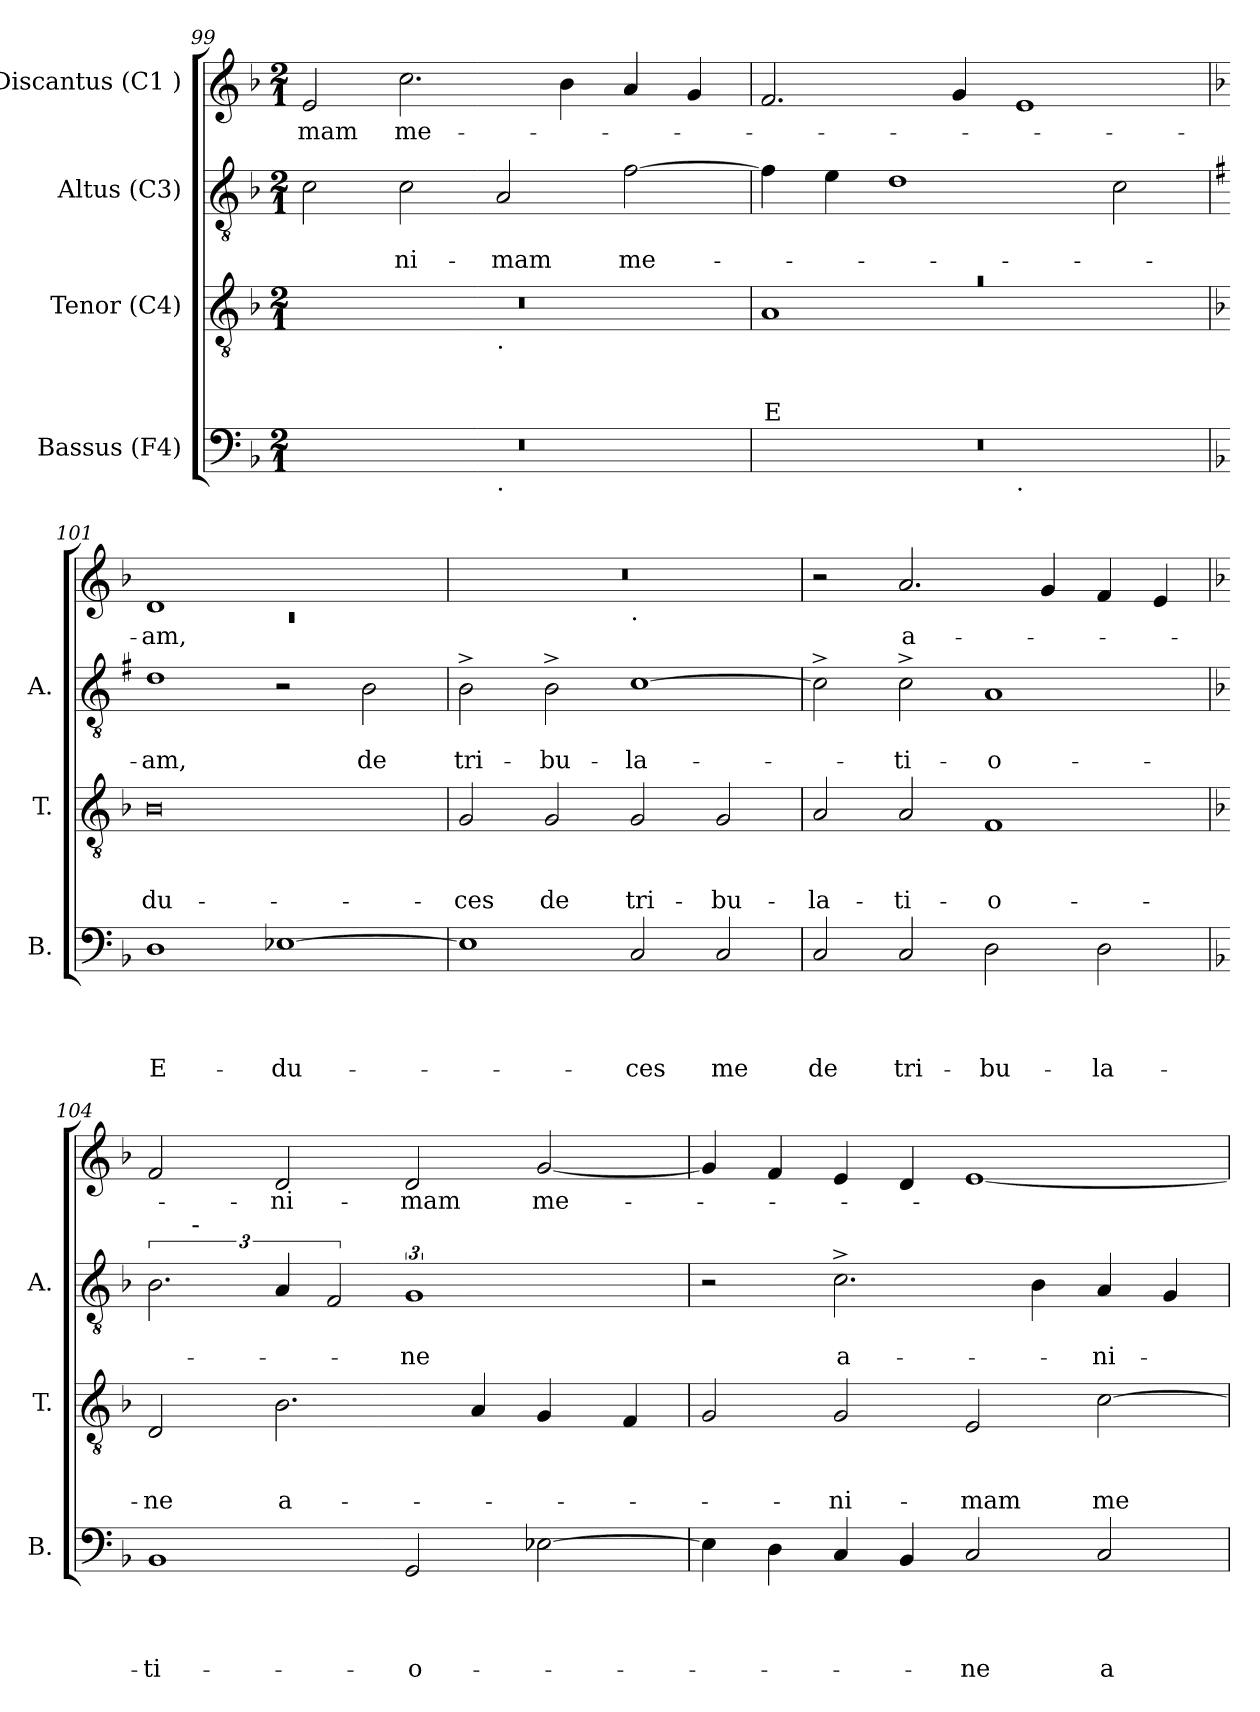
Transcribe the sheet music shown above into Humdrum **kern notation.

**kern	**text	**text	**text	**text	**kern	**text	**text	**text	**kern	**text	**text	**kern	**text
*part4	*part4	*part4	*part4	*part4	*part3	*part3	*part3	*part3	*part2	*part2	*part2	*part1	*part1
*staff4	*staff4	*staff4	*staff4	*staff4	*staff3	*staff3	*staff3	*staff3	*staff2	*staff2	*staff2	*staff1	*staff1
*I"Bassus (F4)	*	*	*	*	*I"Tenor (C4)	*	*	*	*I"Altus (C3)	*	*	*I"Discantus (C1 )	*
*I'B.	*	*	*	*	*I'T.	*	*	*	*I'A.	*	*	*	*
!!LO:PB:g=z
*clefF4	*	*	*	*	*clefGv2	*	*	*	*clefGv2	*	*	*clefG2	*
*k[b-]	*	*	*	*	*k[b-]	*	*	*	*k[b-]	*	*	*k[b-]	*
*F:	*	*	*	*	*F:	*	*	*	*F:	*	*	*F:	*
*M2/1	*	*	*	*	*M2/1	*	*	*	*M2/1	*	*	*M2/1	*
=99	=99	=99	=99	=99	=99	=99	=99	=99	=99	=99	=99	=99	=99
!	!	!	!	!	!	!	!	!	!	!	!	!	!LO:LY:b
*^	*	*	*	*	*^	*	*	*	*	*	*	*	*
0r	1ryy	.	.	.	.	0r	1ryy	.	.	.	2c\	.	.	2e/	-mam
!	!	!	!	!	!	!	!	!	!	!	!	!	!LO:LY:b	!	!LO:LY:b
.	.	.	.	.	.	.	.	.	.	.	2c\	.	-ni-	2.cc\	me-
!	!	!	!	!	!	!	!LO:TX:b:t=.	!	!	!	!	!	!	!	!
!	!LO:TX:b:t=.	!	!	!	!	!	!	!	!	!	!	!	!	!	!
!	!	!	!	!	!	!	!	!	!	!	!	!	!LO:LY:b	!	!
.	1ryy	.	.	.	.	.	1ryy	.	.	.	2A/	.	-mam	.	.
.	.	.	.	.	.	.	.	.	.	.	.	.	.	4b-\	.
!	!	!	!	!	!	!	!	!	!	!	!	!	!LO:LY:b	!	!
.	.	.	.	.	.	.	.	.	.	.	[>2f\	.	me-	4a/	.
.	.	.	.	.	.	.	.	.	.	.	.	.	.	4g/	.
=100	=100	=100	=100	=100	=100	=100	=100	=100	=100	=100	=100	=100	=100	=100	=100
!	!	!	!	!	!	!LO:N:vis=1	!	!	!	!LO:LY:b	!	!	!	!	!
0r	1ryy	.	.	.	.	0ra	1A	.	.	E-	4f\]	.	.	2.f/	.
.	.	.	.	.	.	.	.	.	.	.	4e\	.	.	.	.
.	.	.	.	.	.	.	.	.	.	.	1d	.	.	.	.
.	.	.	.	.	.	.	.	.	.	.	.	.	.	4g/	.
!	!LO:TX:b:t=.	!	!	!	!	!	!	!	!	!	!	!	!	!	!
.	1ryy	.	.	.	.	.	1ryy	.	.	.	.	.	.	1e	.
.	.	.	.	.	.	.	.	.	.	.	2c\	.	.	.	.
*v	*v	*	*	*	*	*	*	*	*	*	*	*	*	*	*
*	*	*	*	*	*v	*v	*	*	*	*	*	*	*	*
=101	=101	=101	=101	=101	=101	=101	=101	=101	=101	=101	=101	=101	=101
*	*	*	*	*	*	*	*	*	*k[f#]	*	*	*	*
*	*	*	*	*	*	*	*	*	*G:	*	*	*	*
*^	*	*	*	*	*	*	*	*	*	*	*	*^	*
!	!	!	!	!	!LO:LY:b	!	!	!	!LO:LY:b:rj	!	!	!LO:LY:b	!	!LO:N:vis=1	!LO:LY:b
*v	*v	*	*	*	*	*	*	*	*	*	*	*	*	*	*
1D	.	.	.	E-	0B-	.	.	-du-	1d	.	-am,	1d	0rc	-am,
!	!	!	!	!LO:LY:b	!	!	!	!	!	!	!	!	!	!
[>1E-X	.	.	.	-du-	.	.	.	.	2r	.	.	1ryy	.	.
!	!	!	!	!	!	!	!	!	!	!	!LO:LY:b	!	!	!
.	.	.	.	.	.	.	.	.	2B\	.	de	.	.	.
=102	=102	=102	=102	=102	=102	=102	=102	=102	=102	=102	=102	=102	=102	=102
!	!	!	!	!	!	!	!	!LO:LY:b	!	!	!LO:LY:b	!	!	!
1E-]	.	.	.	.	2G/	.	.	-ces	2B^>\	.	tri-	0r	1ryy	.
!	!	!	!	!	!	!	!	!LO:LY:b	!	!	!LO:LY:b	!	!	!
.	.	.	.	.	2G/	.	.	de	2B^>\	.	-bu-	.	.	.
!	!	!	!	!	!	!	!	!	!	!	!	!	!LO:TX:b:t=.	!
!	!	!	!	!LO:LY:b	!	!	!	!LO:LY:b	!	!	!LO:LY:b	!	!	!
2C/	.	.	.	-ces	2G/	.	.	tri-	[>1c	.	-la-	.	1ryy	.
!	!	!	!	!LO:LY:b	!	!	!	!LO:LY:b	!	!	!	!	!	!
2C/	.	.	.	me	2G/	.	.	-bu-	.	.	.	.	.	.
=103	=103	=103	=103	=103	=103	=103	=103	=103	=103	=103	=103	=103	=103	=103
!	!	!	!	!LO:LY:b	!	!	!	!LO:LY:b	!	!	!	!	!	!
*	*	*	*	*	*	*	*	*	*	*	*	*v	*v	*
2C/	.	.	.	de	2A/	.	.	-la-	2c^>\]	.	.	2r	.
!	!	!	!	!LO:LY:b	!	!	!	!LO:LY:b	!	!	!LO:LY:b	!	!LO:LY:b
2C/	.	.	.	tri-	2A/	.	.	-ti-	2c^>\	.	-ti-	2.a/	a-
!	!	!	!	!LO:LY:b	!	!	!	!LO:LY:b:rj	!	!	!LO:LY:b:rj	!	!
2D\	.	.	.	-bu-	1F	.	.	-o-	1A	.	-o-	.	.
.	.	.	.	.	.	.	.	.	.	.	.	4g/	.
!	!	!	!	!LO:LY:b	!	!	!	!	!	!	!	!	!
2D\	.	.	.	-la-	.	.	.	.	.	.	.	4f/	.
.	.	.	.	.	.	.	.	.	.	.	.	4e/	.
!!LO:LB:g=z
=104	=104	=104	=104	=104	=104	=104	=104	=104	=104	=104	=104	=104	=104
*	*	*	*	*	*	*	*	*	*k[b-]	*	*	*	*
*	*	*	*	*	*	*	*	*	*F:	*	*	*	*
!	!	!	!	!LO:LY:b	!	!	!	!LO:LY:b	!	!	!	!	!
*	*	*	*	*	*	*	*	*	*^	*	*	*	*
1BB-	.	.	.	-ti-	2D/	.	.	-ne	3.B-\	8ryy	.	.	2f/	.
!	!	!	!	!	!	!	!	!	!	!LO:TX:a:t=-	!	!	!	!
.	.	.	.	.	.	.	.	.	.	1...ryy	.	.	.	.
!	!	!	!	!	!	!	!	!LO:LY:b	!	!	!	!	!	!LO:LY:b
.	.	.	.	.	2.B-\	.	.	a-	6A/	.	.	.	2d/	-ni-
.	.	.	.	.	.	.	.	.	3F/	.	.	.	.	.
!	!	!	!	!LO:LY:b	!	!	!	!	!	!	!	!LO:LY:b	!	!LO:LY:b
2GG/	.	.	.	-o-	.	.	.	.	3%2G	.	.	-ne	2d/	-mam
.	.	.	.	.	4A/	.	.	.	.	.	.	.	.	.
!	!	!	!	!	!	!	!	!	!	!	!	!	!	!LO:LY:b
[>2E-X\	.	.	.	.	4G/	.	.	.	.	.	.	.	[<2g/	me-
.	.	.	.	.	.	.	.	.	3ryy	.	.	.	.	.
.	.	.	.	.	4F/	.	.	.	.	.	.	.	.	.
*	*	*	*	*	*	*	*	*	*v	*v	*	*	*	*
=105	=105	=105	=105	=105	=105	=105	=105	=105	=105	=105	=105	=105	=105
4E-\]	.	.	.	.	2G/	.	.	.	2r	.	.	4g/]	.
4D\	.	.	.	.	.	.	.	.	.	.	.	4f/	.
!	!	!	!	!	!	!	!	!LO:LY:b	!	!	!LO:LY:b	!	!
4C/	.	.	.	.	2G/	.	.	-ni-	2.c^>\	.	a-	4e/	.
4BB-/	.	.	.	.	.	.	.	.	.	.	.	4d/	.
!	!	!	!	!LO:LY:b	!	!	!	!LO:LY:b	!	!	!	!	!
2C/	.	.	.	-ne	2E/	.	.	-mam	.	.	.	[<1e	.
.	.	.	.	.	.	.	.	.	4B-\	.	.	.	.
!	!	!	!	!LO:LY:b	!	!	!	!LO:LY:b	!	!	!LO:LY:b	!	!
2C/	.	.	.	a-	[>2c\	.	.	me-	4A/	.	-ni-	.	.
.	.	.	.	.	.	.	.	.	4G/	.	.	.	.
=	=	=	=	=	=	=	=	=	=	=	=	=	=
*-	*-	*-	*-	*-	*-	*-	*-	*-	*-	*-	*-	*-	*-
